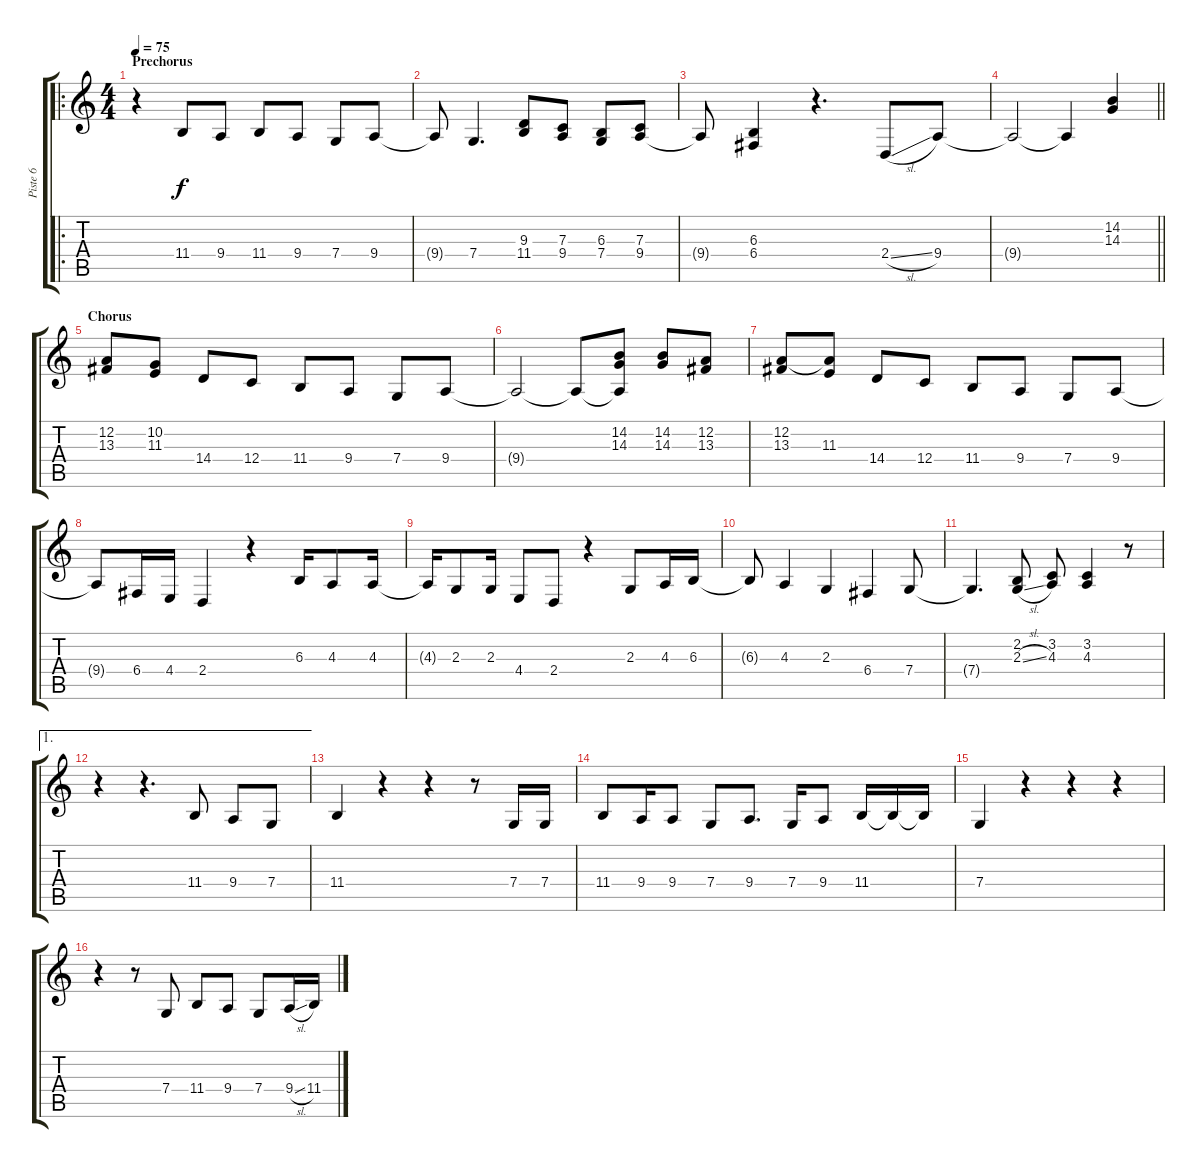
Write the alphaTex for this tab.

\track ("Piste 6" "Piste 6") {mute instrument lead6voice}
\staff {score tabs}
\tuning (D4 A3 F3 C3 G2 C2) {hide}
\ro
\ts (4 4)
\section ("" "Prechorus")
\tempo 75
\clef g2
\ks c
r.4{dy f} 11.4.8 9.4.8 11.4.8 9.4.8 7.4.8 9.4.8 |
9.4{t}.8 7.4.4{d} (9.3 11.4).8 (7.3 9.4).8 (6.3 7.4).8 (7.3 9.4).8 |
9.4{t}.8 (6.3 6.4).4 r.4{d} 2.4{sl}.8 9.4.8 |
\barLineRight lightlight
9.4{t}.2 9.4{t}.4 (14.2 14.3).4 |
\section ("" "Chorus")
(12.2 13.3).8 (10.2 11.3).8 14.4.8 12.4.8 11.4.8 9.4.8 7.4.8 9.4.8 |
9.4{t}.2 9.4{t}.8 (14.2 14.3 9.4{t}).8 (14.2 14.3).8 (12.2 13.3).8 |
(12.2 13.3).8 (12.2{t} 11.3).8 14.4.8 12.4.8 11.4.8 9.4.8 7.4.8 9.4.8 |
9.4{t}.8 6.4.16 4.4.16 2.4.4 r.4 6.3.16 4.3.8 4.3.16 |
4.3{t}.16 2.3.8 2.3.16 4.4.8 2.4.8 r.4 2.3.8 4.3.16 6.3.16 |
6.3{t}.8 4.3.4 2.3.4 6.4.4 7.4.8 |
7.4{t}.4{d} (2.2 2.3{sl}).8 (3.2 4.3).8 (3.2 4.3).4 r.8 |
\ae 1
r.4 r.4{d} 11.4.8 9.4.8 7.4.8 |
11.4.4 r.4 r.4 r.8 7.4.16 7.4.16 |
11.4.8 9.4.16 9.4.8 7.4.8 9.4.8{d} 7.4.16 9.4.8 11.4.16 11.4{t}.16 11.4{t}.16 |
7.4.4 r.4 r.4 r.4 |
r.4 r.8 7.4.8 11.4.8 9.4.8 7.4.8 9.4{sl}.16 11.4.16
